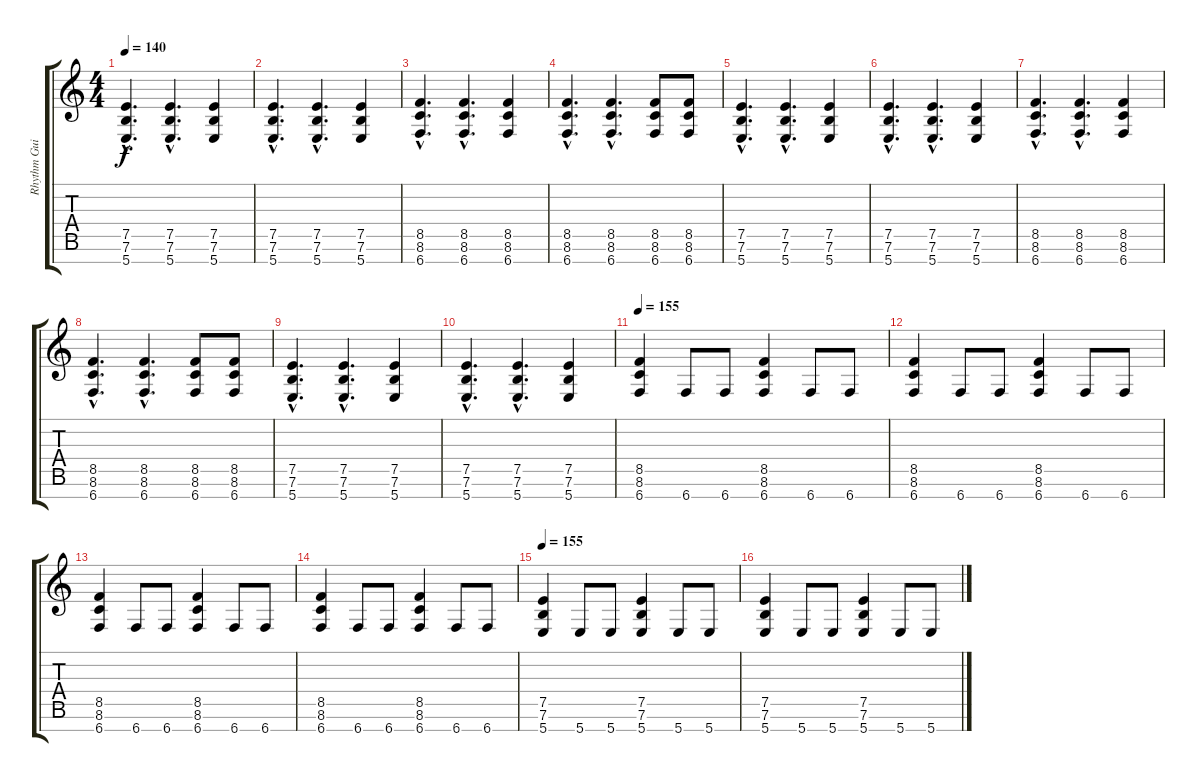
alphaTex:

\track ("Rhythm Guitar" "Rhythm Gui") {instrument distortionguitar}
\staff {score tabs}
\tuning (E4 B3 G3 D3 A2 E2 B1) {hide}
\ts (4 4)
\tempo 140
\clef g2
\ks c
(7.5{hac} 7.6{hac} 5.7{hac}).4{d dy f} (7.5{hac} 7.6{hac} 5.7{hac}).4{d} (7.5 7.6 5.7).4 |
(7.5{hac} 7.6{hac} 5.7{hac}).4{d} (7.5{hac} 7.6{hac} 5.7{hac}).4{d} (7.5 7.6 5.7).4 |
(8.5{hac} 8.6{hac} 6.7{hac}).4{d} (8.5{hac} 8.6{hac} 6.7{hac}).4{d} (8.5 8.6 6.7).4 |
(8.5{hac} 8.6{hac} 6.7{hac}).4{d} (8.5{hac} 8.6{hac} 6.7{hac}).4{d} (8.5 8.6 6.7).8 (8.5 8.6 6.7).8 |
(7.5{hac} 7.6{hac} 5.7{hac}).4{d} (7.5{hac} 7.6{hac} 5.7{hac}).4{d} (7.5 7.6 5.7).4 |
(7.5{hac} 7.6{hac} 5.7{hac}).4{d} (7.5{hac} 7.6{hac} 5.7{hac}).4{d} (7.5 7.6 5.7).4 |
(8.5{hac} 8.6{hac} 6.7{hac}).4{d} (8.5{hac} 8.6{hac} 6.7{hac}).4{d} (8.5 8.6 6.7).4 |
(8.5{hac} 8.6{hac} 6.7{hac}).4{d} (8.5{hac} 8.6{hac} 6.7{hac}).4{d} (8.5 8.6 6.7).8 (8.5 8.6 6.7).8 |
(7.5{hac} 7.6{hac} 5.7{hac}).4{d} (7.5{hac} 7.6{hac} 5.7{hac}).4{d} (7.5 7.6 5.7).4 |
(7.5{hac} 7.6{hac} 5.7{hac}).4{d} (7.5{hac} 7.6{hac} 5.7{hac}).4{d} (7.5 7.6 5.7).4 |
\tempo 155
(8.5 8.6 6.7).4 6.7.8 6.7.8 (8.5 8.6 6.7).4 6.7.8 6.7.8 |
(8.5 8.6 6.7).4 6.7.8 6.7.8 (8.5 8.6 6.7).4 6.7.8 6.7.8 |
(8.5 8.6 6.7).4 6.7.8 6.7.8 (8.5 8.6 6.7).4 6.7.8 6.7.8 |
(8.5 8.6 6.7).4 6.7.8 6.7.8 (8.5 8.6 6.7).4 6.7.8 6.7.8 |
\tempo 155
(7.5 7.6 5.7).4 5.7.8 5.7.8 (7.5 7.6 5.7).4 5.7.8 5.7.8 |
(7.5 7.6 5.7).4 5.7.8 5.7.8 (7.5 7.6 5.7).4 5.7.8 5.7.8
